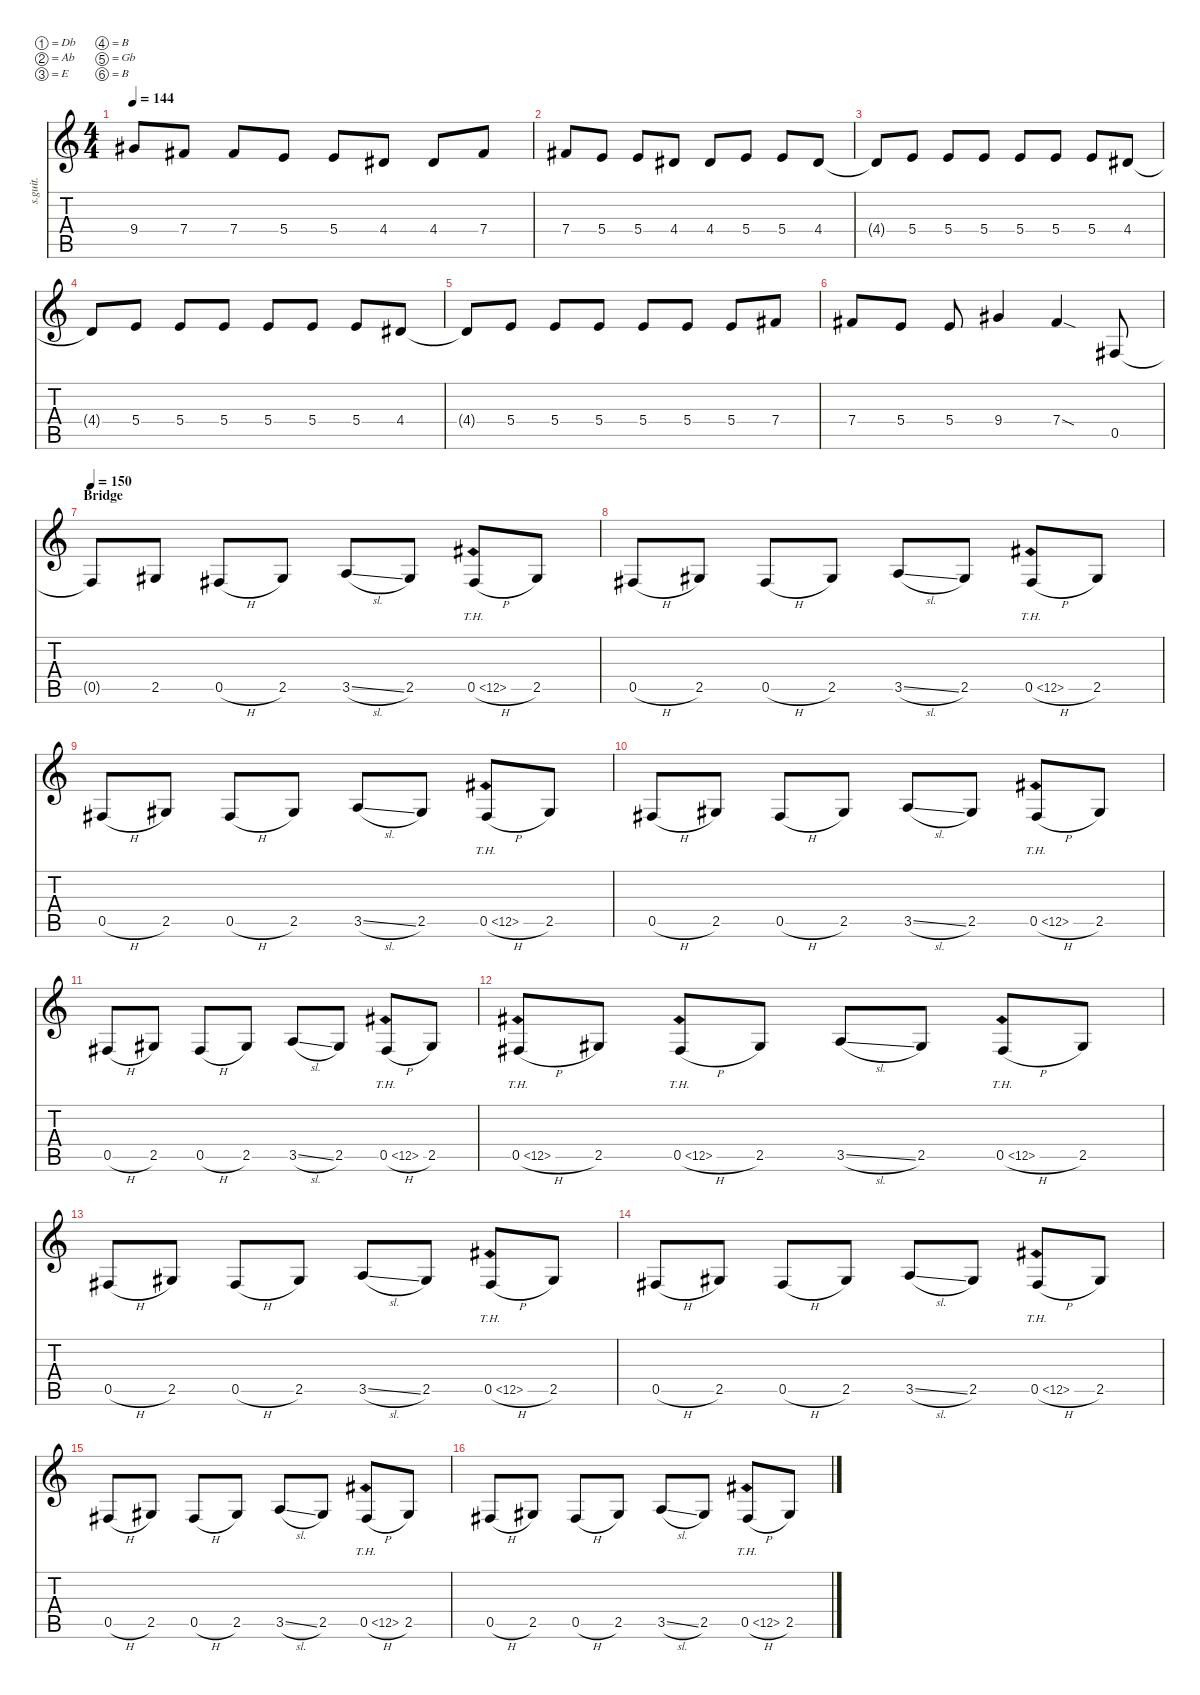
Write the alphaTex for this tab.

\defaultSystemsLayout 4
\hideDynamics
\bracketExtendMode nobrackets
\track ("Jim Root" "s.guit.") {instrument distortionguitar}
\staff {score tabs}
\tuning (Db4 Ab3 E3 B2 Gb2 B1)
\ts (4 4)
\tempo 144
\clef g2
\ks c
9.4{acc #}.8{dy f} 7.4{acc #}.8 7.4{acc #}.8 5.4.8 5.4.8 4.4{acc #}.8 4.4{acc #}.8 7.4{acc #}.8 |
7.4{acc #}.8 5.4.8 5.4.8 4.4{acc #}.8 4.4{acc #}.8 5.4.8 5.4.8 4.4{acc #}.8 |
4.4{t acc #}.8 5.4.8 5.4.8 5.4.8 5.4.8 5.4.8 5.4.8 4.4{acc #}.8 |
4.4{t acc #}.8 5.4.8 5.4.8 5.4.8 5.4.8 5.4.8 5.4.8 4.4{acc #}.8 |
4.4{t acc #}.8 5.4.8 5.4.8 5.4.8 5.4.8 5.4.8 5.4.8 7.4{acc #}.8 |
7.4{acc #}.8 5.4.8 5.4.8 9.4{acc #}.4 7.4{sod acc #}.4 0.5{acc #}.8 |
\section ("" "Bridge")
\tempo 150
0.5{t acc #}.8 2.5{acc #}.8 0.5{h acc #}.8 2.5{acc #}.8 3.5{sl}.8 2.5{acc #}.8 0.5{th 12 h acc #}.8 2.5{acc #}.8 |
0.5{h acc #}.8 2.5{acc #}.8 0.5{h acc #}.8 2.5{acc #}.8 3.5{sl}.8 2.5{acc #}.8 0.5{th 12 h acc #}.8 2.5{acc #}.8 |
0.5{h acc #}.8 2.5{acc #}.8 0.5{h acc #}.8 2.5{acc #}.8 3.5{sl}.8 2.5{acc #}.8 0.5{th 12 h acc #}.8 2.5{acc #}.8 |
0.5{h acc #}.8 2.5{acc #}.8 0.5{h acc #}.8 2.5{acc #}.8 3.5{sl}.8 2.5{acc #}.8 0.5{th 12 h acc #}.8 2.5{acc #}.8 |
0.5{h acc #}.8 2.5{acc #}.8 0.5{h acc #}.8 2.5{acc #}.8 3.5{sl}.8 2.5{acc #}.8 0.5{th 12 h acc #}.8 2.5{acc #}.8 |
0.5{th 12 h acc #}.8 2.5{acc #}.8 0.5{th 12 h acc #}.8 2.5{acc #}.8 3.5{sl}.8 2.5{acc #}.8 0.5{th 12 h acc #}.8 2.5{acc #}.8 |
0.5{h acc #}.8 2.5{acc #}.8 0.5{h acc #}.8 2.5{acc #}.8 3.5{sl}.8 2.5{acc #}.8 0.5{th 12 h acc #}.8 2.5{acc #}.8 |
0.5{h acc #}.8 2.5{acc #}.8 0.5{h acc #}.8 2.5{acc #}.8 3.5{sl}.8 2.5{acc #}.8 0.5{th 12 h acc #}.8 2.5{acc #}.8 |
0.5{h acc #}.8 2.5{acc #}.8 0.5{h acc #}.8 2.5{acc #}.8 3.5{sl}.8 2.5{acc #}.8 0.5{th 12 h acc #}.8 2.5{acc #}.8 |
0.5{h acc #}.8 2.5{acc #}.8 0.5{h acc #}.8 2.5{acc #}.8 3.5{sl}.8 2.5{acc #}.8 0.5{th 12 h acc #}.8 2.5{acc #}.8
